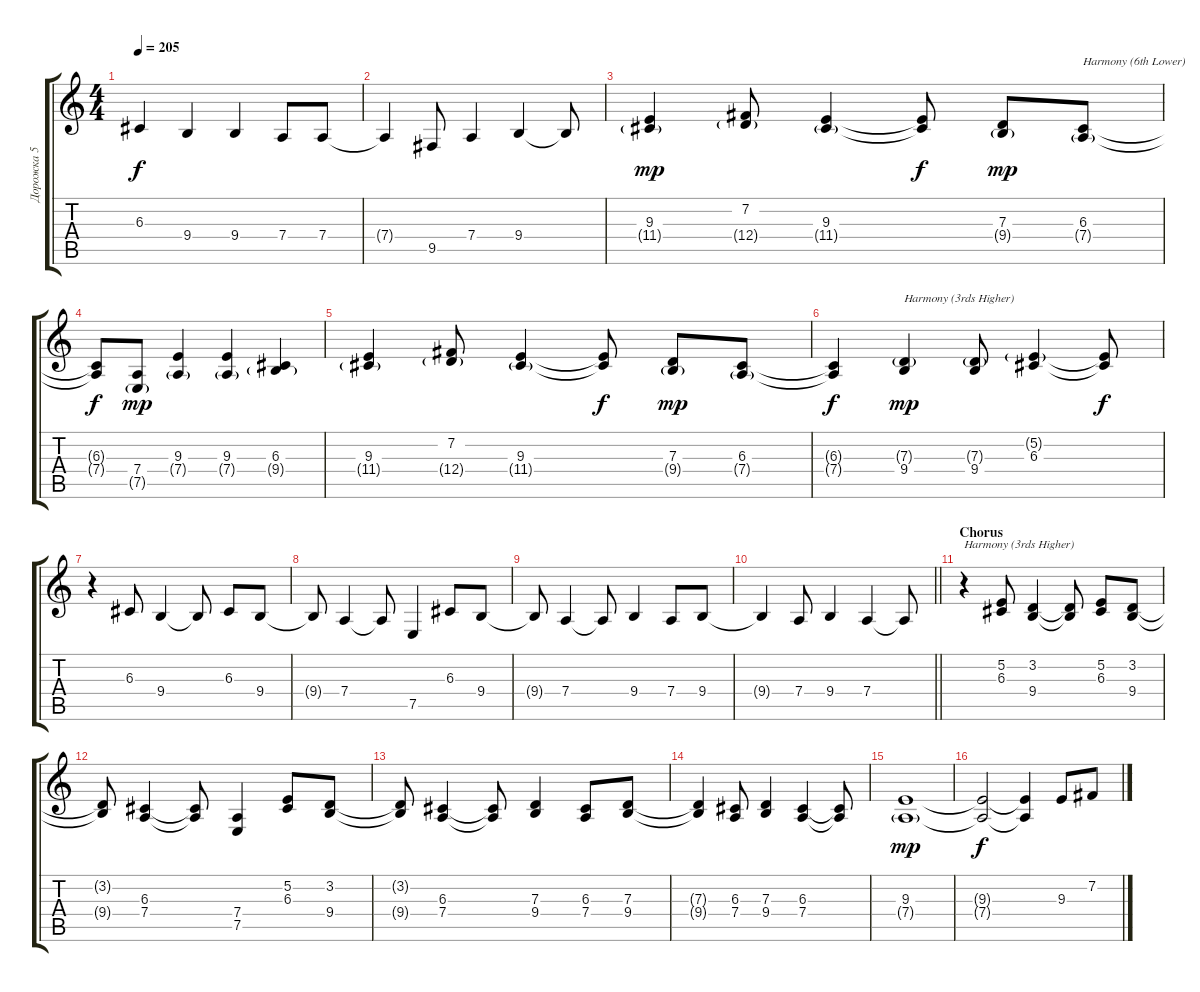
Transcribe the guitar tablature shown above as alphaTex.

\track ("Дорожка 5" "Дорожка 5") {instrument altosax}
\staff {score tabs}
\tuning (E4 B3 G3 D3 A2 E2) {hide}
\ts (4 4)
\tempo 205
\clef g2
\ks c
6.3.4{dy f} 9.4.4 9.4.4 7.4.8 7.4.8 |
7.4{t}.4 9.5.8 7.4.4 9.4.4 9.4{t}.8 |
(9.3 11.4{g}).4{dy mp} (7.2 12.4{g}).8 (9.3 11.4{g}).4 (9.3{t} 11.4{t}).8{dy f} (7.3 9.4{g}).8{dy mp} (6.3 7.4{g}).8{txt "Harmony (6th Lower)"} |
(6.3{t} 7.4{t}).8{dy f} (7.4 7.5{g}).8{dy mp} (9.3 7.4{g}).4 (9.3 7.4{g}).4 (6.3 9.4{g}).4 |
(9.3 11.4{g}).4 (7.2 12.4{g}).8 (9.3 11.4{g}).4 (9.3{t} 11.4{t}).8{dy f} (7.3 9.4{g}).8{dy mp} (6.3 7.4{g}).8 |
(6.3{t} 7.4{t}).4{dy f} (7.3{g} 9.4).4{txt "Harmony (3rds Higher)" dy mp} (7.3{g} 9.4).8 (5.2{g} 6.3).4 (5.2{t} 6.3{t}).8{dy f} |
r.4 6.3.8 9.4.4 9.4{t}.8 6.3.8 9.4.8 |
9.4{t}.8 7.4.4 7.4{t}.8 7.5.4 6.3.8 9.4.8 |
9.4{t}.8 7.4.4 7.4{t}.8 9.4.4 7.4.8 9.4.8 |
\barLineRight lightlight
9.4{t}.4 7.4.8 9.4.4 7.4.4 7.4{t}.8 |
\section ("" "Chorus")
r.4{txt "Harmony (3rds Higher)"} (5.2 6.3).8 (3.2 9.4).4 (3.2{t} 9.4{t}).8 (5.2 6.3).8 (3.2 9.4).8 |
(3.2{t} 9.4{t}).8 (6.3 7.4).4 (6.3{t} 7.4{t}).8 (7.4 7.5).4 (5.2 6.3).8 (3.2 9.4).8 |
(3.2{t} 9.4{t}).8 (6.3 7.4).4 (6.3{t} 7.4{t}).8 (7.3 9.4).4 (6.3 7.4).8 (7.3 9.4).8 |
(7.3{t} 9.4{t}).4 (6.3 7.4).8 (7.3 9.4).4 (6.3 7.4).4 (6.3{t} 7.4{t}).8 |
(9.3 7.4{g}).1{dy mp} |
(9.3{t} 7.4{t}).2{dy f} (9.3{t} 7.4{t}).4 9.3.8 7.2.8
